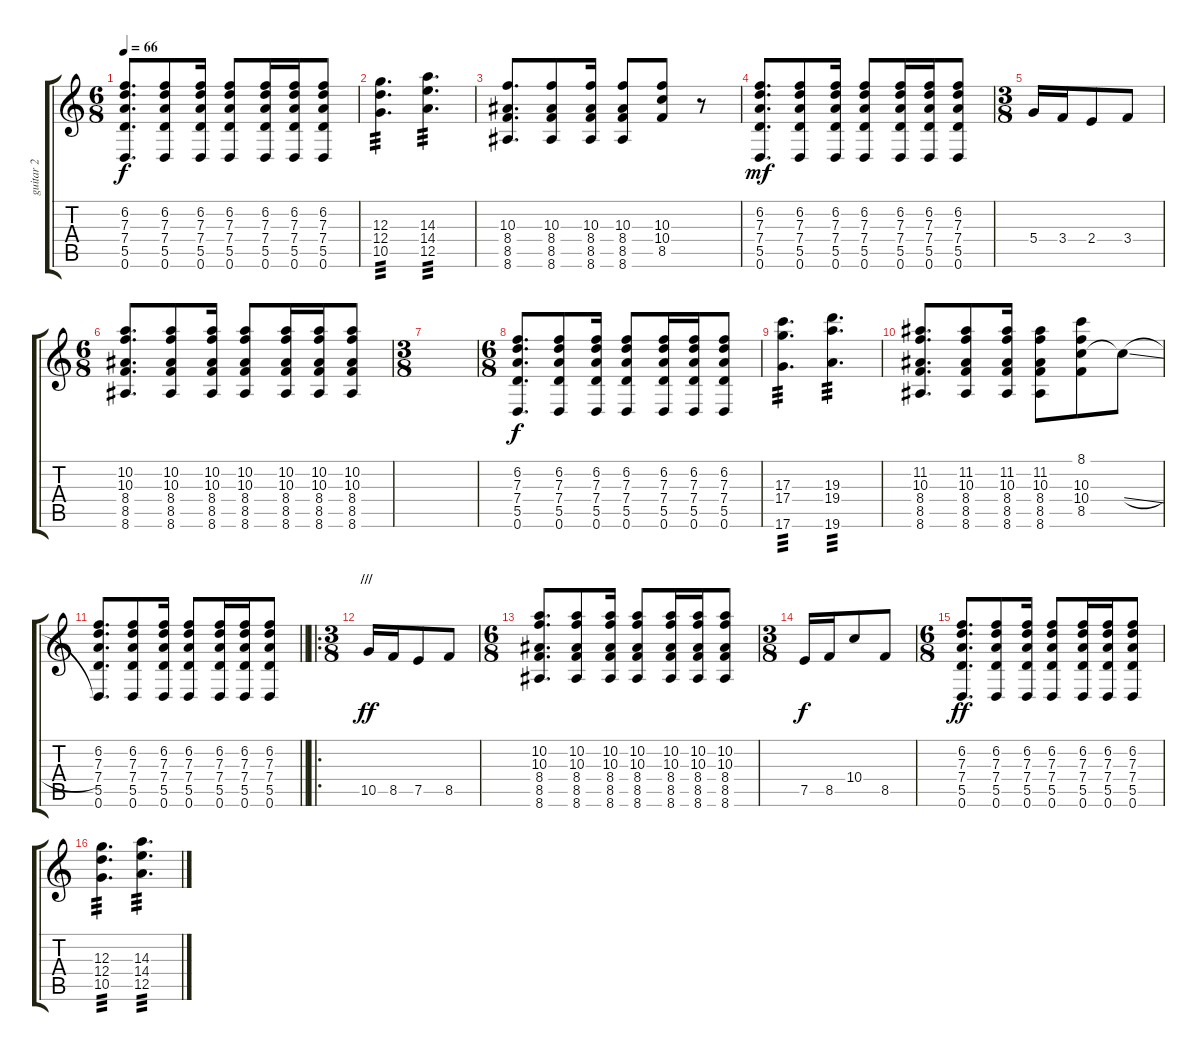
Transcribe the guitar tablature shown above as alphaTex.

\track ("guitar 2" "guitar 2") {instrument electricguitarjazz}
\staff {score tabs}
\tuning (E4 B3 G3 D3 A2 D2) {hide}
\ts (6 8)
\tempo 66
\clef g2
\ks c
(6.2 7.3 7.4 5.5 0.6).8{d dy f} (6.2 7.3 7.4 5.5 0.6).8 (6.2 7.3 7.4 5.5 0.6).16 (6.2 7.3 7.4 5.5 0.6).8 (6.2 7.3 7.4 5.5 0.6).16 (6.2 7.3 7.4 5.5 0.6).16 (6.2 7.3 7.4 5.5 0.6).8 |
(12.3 12.4 10.5).4{d tp 3} (14.3 14.4 12.5).4{d tp 3} |
(10.3 8.4 8.5 8.6).8{d} (10.3 8.4 8.5 8.6).8 (10.3 8.4 8.5 8.6).16 (10.3 8.4 8.5 8.6).8 (10.3 10.4 8.5).8 r.8 |
(6.2 7.3 7.4 5.5 0.6).8{d dy mf} (6.2 7.3 7.4 5.5 0.6).8 (6.2 7.3 7.4 5.5 0.6).16 (6.2 7.3 7.4 5.5 0.6).8 (6.2 7.3 7.4 5.5 0.6).16 (6.2 7.3 7.4 5.5 0.6).16 (6.2 7.3 7.4 5.5 0.6).8 |
\ts (3 8)
5.4.16{instrument acousticguitarnylon} 3.4.16 2.4.8 3.4.8 |
\ts (6 8)
(10.2 10.3 8.4 8.5 8.6).8{d instrument overdrivenguitar} (10.2 10.3 8.4 8.5 8.6).8 (10.2 10.3 8.4 8.5 8.6).16 (10.2 10.3 8.4 8.5 8.6).8 (10.2 10.3 8.4 8.5 8.6).16 (10.2 10.3 8.4 8.5 8.6).16 (10.2 10.3 8.4 8.5 8.6).8 |
\ts (3 8)
|
\ts (6 8)
(6.2 7.3 7.4 5.5 0.6).8{d dy f} (6.2 7.3 7.4 5.5 0.6).8 (6.2 7.3 7.4 5.5 0.6).16 (6.2 7.3 7.4 5.5 0.6).8 (6.2 7.3 7.4 5.5 0.6).16 (6.2 7.3 7.4 5.5 0.6).16 (6.2 7.3 7.4 5.5 0.6).8 |
(17.3 17.4 17.6).4{d tp 3} (19.3 19.4 19.6).4{d tp 3} |
(11.2 10.3 8.4 8.5 8.6).8{d} (11.2 10.3 8.4 8.5 8.6).8 (11.2 10.3 8.4 8.5 8.6).16 (11.2 10.3 8.4 8.5 8.6).8 (8.1 10.3 10.4 8.5).8 10.4{sl t}.8 |
\barLineRight lightlight
(6.2 7.3 7.4 5.5 0.6).8{d} (6.2 7.3 7.4 5.5 0.6).8 (6.2 7.3 7.4 5.5 0.6).16 (6.2 7.3 7.4 5.5 0.6).8 (6.2 7.3 7.4 5.5 0.6).16 (6.2 7.3 7.4 5.5 0.6).16 (6.2 7.3 7.4 5.5 0.6).8 |
\ro
\ts (3 8)
\section ("" "///")
10.5.16{dy ff} 8.5.16 7.5.8 8.5.8 |
\ts (6 8)
(10.2 10.3 8.4 8.5 8.6).8{d} (10.2 10.3 8.4 8.5 8.6).8 (10.2 10.3 8.4 8.5 8.6).16 (10.2 10.3 8.4 8.5 8.6).8 (10.2 10.3 8.4 8.5 8.6).16 (10.2 10.3 8.4 8.5 8.6).16 (10.2 10.3 8.4 8.5 8.6).8 |
\ts (3 8)
7.5.16{dy f} 8.5.16 10.4.8 8.5.8 |
\ts (6 8)
(6.2 7.3 7.4 5.5 0.6).8{d dy ff} (6.2 7.3 7.4 5.5 0.6).8 (6.2 7.3 7.4 5.5 0.6).16 (6.2 7.3 7.4 5.5 0.6).8 (6.2 7.3 7.4 5.5 0.6).16 (6.2 7.3 7.4 5.5 0.6).16 (6.2 7.3 7.4 5.5 0.6).8 |
(12.3 12.4 10.5).4{d tp 3} (14.3 14.4 12.5).4{d tp 3}
